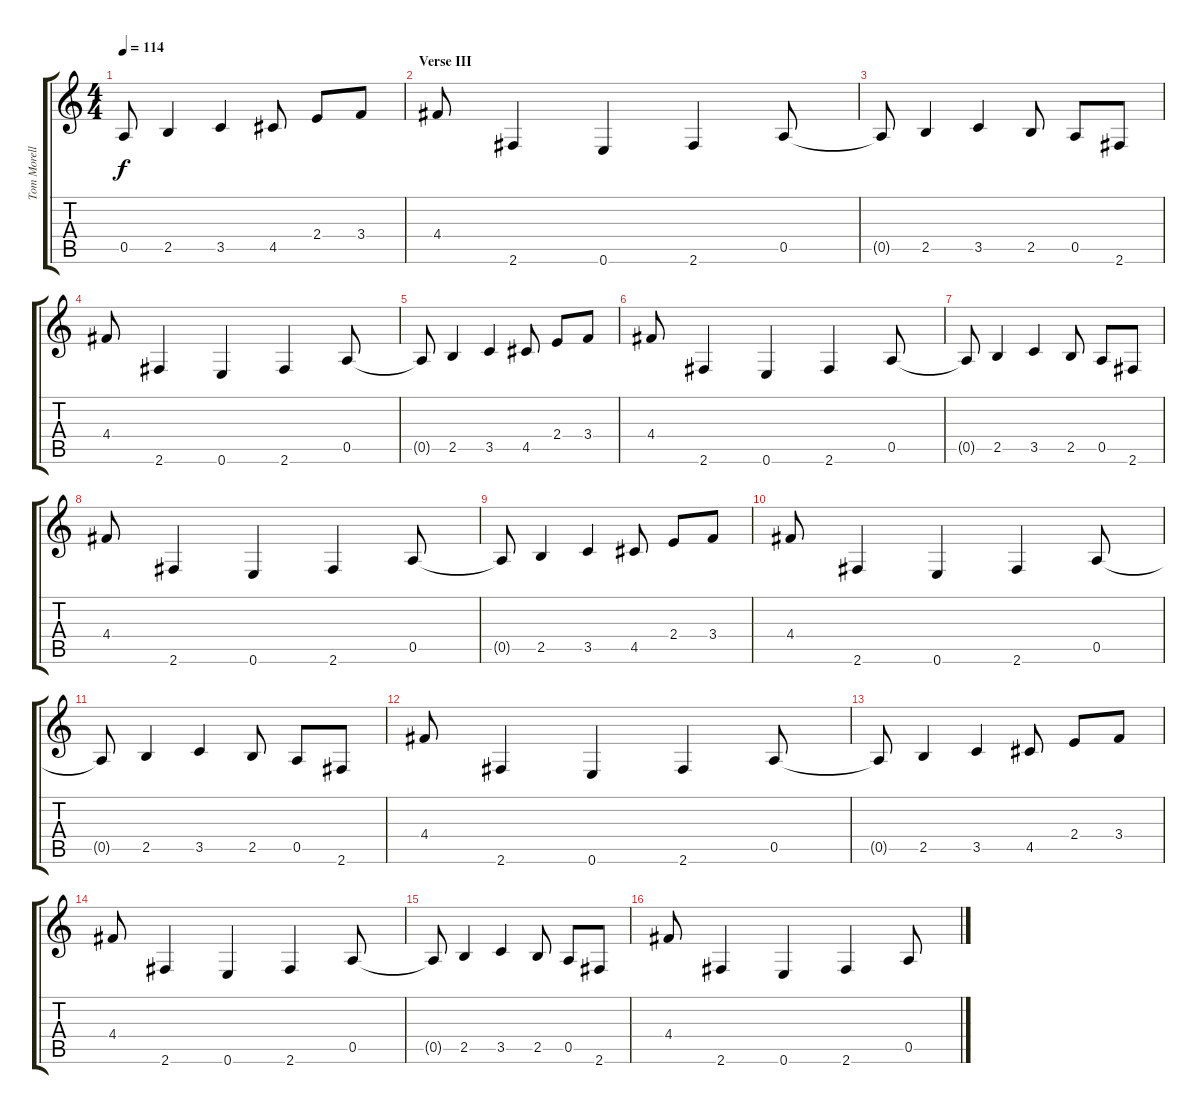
\track ("Tom Morello - guitars" "Tom Morell") {instrument overdrivenguitar}
\staff {score tabs}
\tuning (E4 B3 G3 D3 A2 E2) {hide}
\ts (4 4)
\tempo 114
\clef g2
\ks c
0.5{t}.8{dy f} 2.5.4 3.5.4 4.5.8 2.4.8 3.4.8 |
\section ("" "Verse III")
4.4.8 2.6.4 0.6.4 2.6.4 0.5.8 |
0.5{t}.8 2.5.4 3.5.4 2.5.8 0.5.8 2.6.8 |
4.4.8 2.6.4 0.6.4 2.6.4 0.5.8 |
0.5{t}.8 2.5.4 3.5.4 4.5.8 2.4.8 3.4.8 |
4.4.8 2.6.4 0.6.4 2.6.4 0.5.8 |
0.5{t}.8 2.5.4 3.5.4 2.5.8 0.5.8 2.6.8 |
4.4.8 2.6.4 0.6.4 2.6.4 0.5.8 |
0.5{t}.8 2.5.4 3.5.4 4.5.8 2.4.8 3.4.8 |
4.4.8 2.6.4 0.6.4 2.6.4 0.5.8 |
0.5{t}.8 2.5.4 3.5.4 2.5.8 0.5.8 2.6.8 |
4.4.8 2.6.4 0.6.4 2.6.4 0.5.8 |
0.5{t}.8 2.5.4 3.5.4 4.5.8 2.4.8 3.4.8 |
4.4.8 2.6.4 0.6.4 2.6.4 0.5.8 |
0.5{t}.8 2.5.4 3.5.4 2.5.8 0.5.8 2.6.8 |
4.4.8 2.6.4 0.6.4 2.6.4 0.5.8
